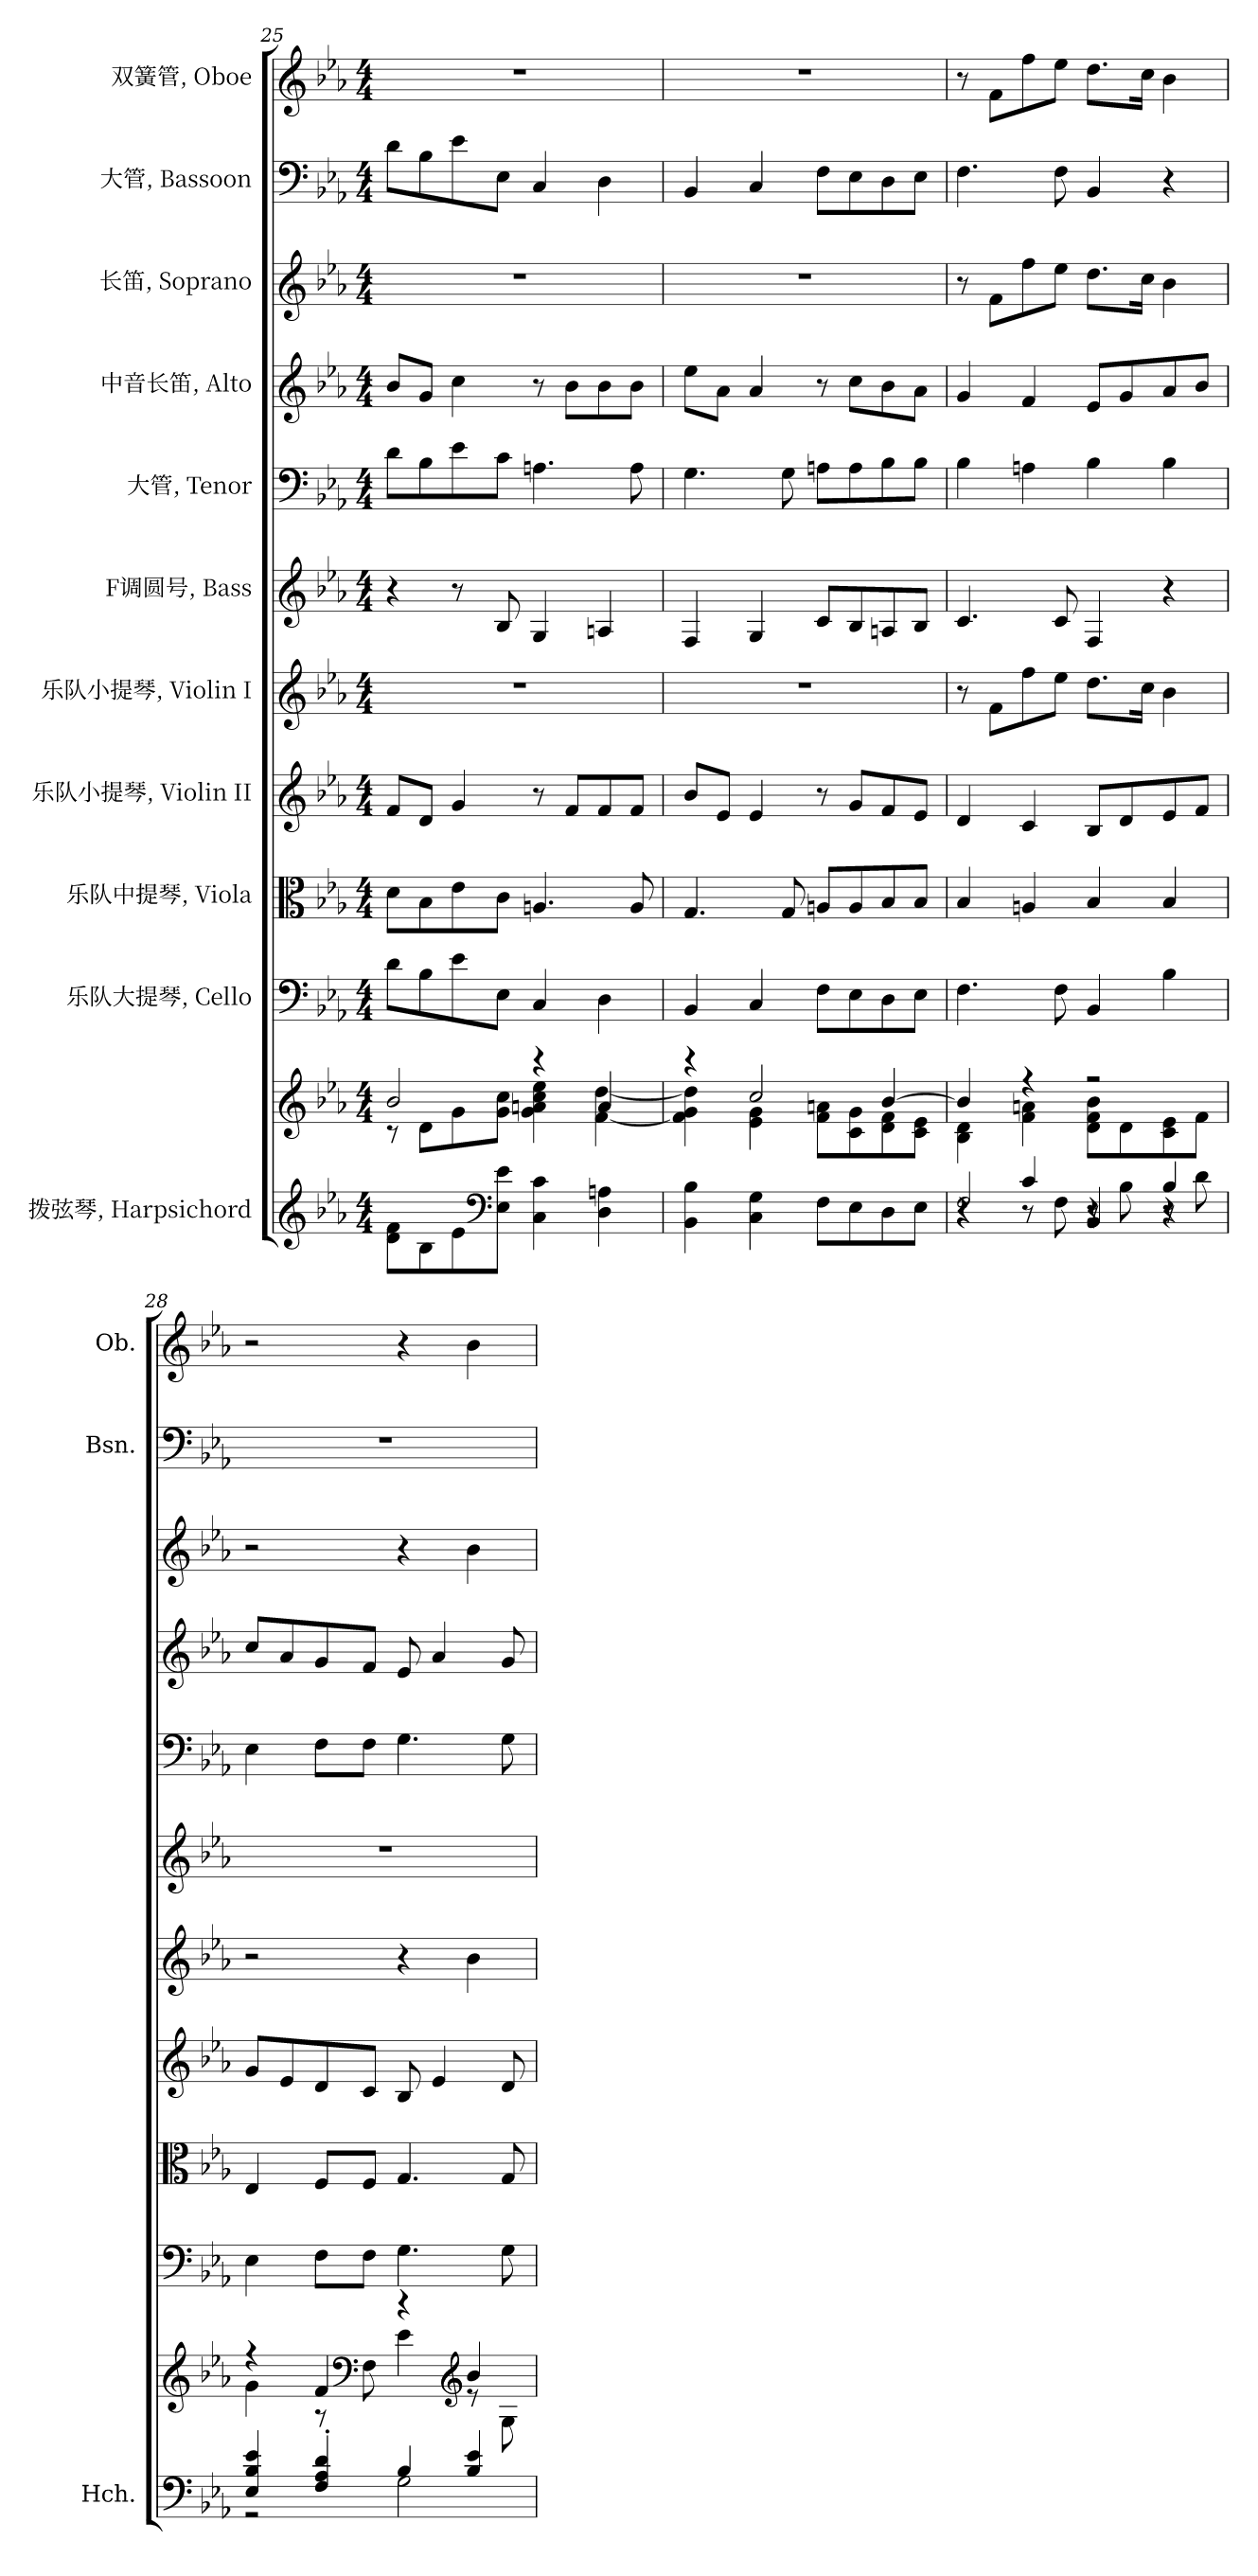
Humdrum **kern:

**kern	**kern	**kern	**kern	**kern	**kern	**kern	**kern	**kern	**kern	**kern	**kern
*part11	*part11	*part10	*part9	*part8	*part7	*part6	*part5	*part4	*part3	*part2	*part1
*staff12	*staff11	*staff10	*staff9	*staff8	*staff7	*staff6	*staff5	*staff4	*staff3	*staff2	*staff1
*I"拨弦琴, Harpsichord	*	*I"乐队大提琴, Cello	*I"乐队中提琴, Viola	*I"乐队小提琴, Violin II	*I"乐队小提琴, Violin I	*I"F调圆号, Bass	*I"大管, Tenor	*I"中音长笛, Alto	*I"长笛, Soprano	*I"大管, Bassoon	*I"双簧管, Oboe
*I'Hch.	*	*	*	*	*	*	*	*	*	*I'Bsn.	*I'Ob.
*clefG2	*clefG2	*clefF4	*clefC3	*clefG2	*clefG2	*clefG2	*clefF4	*clefG2	*clefG2	*clefF4	*clefG2
*	*	*	*	*	*	*ITrd4c7	*	*ITrd3c5	*	*	*
*k[b-e-a-]	*k[b-e-a-]	*k[b-e-a-]	*k[b-e-a-]	*k[b-e-a-]	*k[b-e-a-]	*k[b-e-a-d-]	*k[b-e-a-]	*k[b-e-]	*k[b-e-a-]	*k[b-e-a-]	*k[b-e-a-]
*M4/4	*M4/4	*M4/4	*M4/4	*M4/4	*M4/4	*M4/4	*M4/4	*M4/4	*M4/4	*M4/4	*M4/4
=25	=25	=25	=25	=25	=25	=25	=25	=25	=25	=25	=25
*	*^	*	*	*	*	*	*	*	*	*	*
8d\ 8f\L	2b-/	8r	8d\L	8d\L	8f/L	1r	4r	8d\L	8f/L	1r	8d\L	1r
8B-\	.	8d\L	8B-\	8B-\	8d/J	.	.	8B-\	8d/J	.	8B-\	.
8e-\	.	8g\	8e-\	8e-\	4g/	.	8r	8e-\	4g\	.	8e-\	.
*clefF4	*	*	*	*	*	*	*	*	*	*	*	*
8E-\ 8e-\J	.	8g\ 8cc\J	8E-\J	8c\J	.	.	8E-/	8c\J	.	.	8E-\J	.
4C\ 4c\	4r	4g\ 4an\ 4cc\ 4ee-\	4C/	4.An/	8r	.	4C/	4.An\	8r	.	4C/	.
.	.	.	.	.	8f/L	.	.	.	8f\L	.	.	.
4D\ 4An\	4a/	[4f\ [4dd\	4D\	.	8f/	.	4Dn/	.	8f\	.	4D\	.
.	.	.	.	8A/	8f/J	.	.	8A\	8f\J	.	.	.
=26	=26	=26	=26	=26	=26	=26	=26	=26	=26	=26	=26	=26
4BB-\ 4B-\	4r	4f\] 4g\ 4dd\]	4BB-/	4.G/	8b-/L	1r	4BB-/	4.G\	8b-\L	1r	4BB-/	1r
.	.	.	.	.	8e-/J	.	.	.	8e-\J	.	.	.
4C\ 4G\	2cc/	4e-\ 4g\	4C/	.	4e-/	.	4C/	.	4e-/	.	4C/	.
.	.	.	.	8G/	.	.	.	8G\	.	.	.	.
8F\L	.	8f\ 8an\L	8F\L	8An/L	8r	.	8F/L	8An\L	8r	.	8F\L	.
8E-\	.	8c\ 8g\	8E-\	8A/	8g/L	.	8E-/	8A\	8g\L	.	8E-\	.
8D\	[4b-/	8d\ 8f\	8D\	8B-/	8f/	.	8Dn/	8B-\	8f\	.	8D\	.
8E-\J	.	8c\ 8e-\J	8E-\J	8B-/J	8e-/J	.	8E-/J	8B-\J	8e-\J	.	8E-\J	.
!!LO:PB:g=z
=27	=27	=27	=27	=27	=27	=27	=27	=27	=27	=27	=27	=27
*^	*	*	*	*	*	*	*	*	*	*	*	*
*	*^	*	*	*	*	*	*	*	*	*	*	*	*
4r	4r	2F/	4b-/]	4B-\ 4d\	4.F\	4B-/	4d/	8r	4.F/	4B-\	4d/	8r	4.F\	8r
.	.	.	.	.	.	.	.	8f\L	.	.	.	8f\L	.	8f\L
4c/	8r	.	4r	4f\ 4an\	.	4An/	4c/	8ff\	.	4An\	4c/	8ff\	.	8ff\
.	8F\	.	.	.	8F\	.	.	8ee-\J	8F/	.	.	8ee-\J	8F\	8ee-\J
4r	8r	4BB-/	2r	8d\ 8f\ 8b-\L	4BB-/	4B-/	8B-/L	8.dd\L	4BB-/	4B-\	8B-/L	8.dd\L	4BB-/	8.dd\L
.	8B-\	.	.	8d\	.	.	8d/	.	.	.	8d/	.	.	.
.	.	.	.	.	.	.	.	16cc\Jk	.	.	.	16cc\Jk	.	16cc\Jk
4B-/	8r	4r	.	8c\ 8e-\	4B-\	4B-/	8e-/	4b-\	4r	4B-\	8e-/	4b-\	4r	4b-\
.	8d\	.	.	8f\J	.	.	8f/J	.	.	.	8f/J	.	.	.
*	*v	*v	*	*	*	*	*	*	*	*	*	*	*	*
=28	=28	=28	=28	=28	=28	=28	=28	=28	=28	=28	=28	=28	=28
4E-/ 4B-/ 4e-/	2r	4r	4g\	4E-\	4E-/	8g/L	2r	1r	4E-\	8g/L	2r	1r	2r
.	.	.	.	.	.	8e-/	.	.	.	8e-/	.	.	.
4F/' 4A-/' 4d/'	.	4f/	8r	8F\L	8F/L	8d/	.	.	8F\L	8d/	.	.	.
*	*	*clefF4	*	*	*	*	*	*	*	*	*	*	*
.	.	.	8F\	8F\J	8F/J	8c/J	.	.	8F\J	8c/J	.	.	.
4B-/	2G\	4r	4e-\	4.G\	4.G/	8B-/	4r	.	4.G\	8B-/	4r	.	4r
.	.	.	.	.	.	4e-/	.	.	.	4e-/	.	.	.
*	*	*clefG2	*	*	*	*	*	*	*	*	*	*	*
4B-/ 4e-/	.	4b-/	8r	.	.	.	4b-\	.	.	.	4b-\	.	4b-\
.	.	.	8G\	8G\	8G/	8d/	.	.	8G\	8d/	.	.	.
*v	*v	*	*	*	*	*	*	*	*	*	*	*	*
*	*v	*v	*	*	*	*	*	*	*	*	*	*
=	=	=	=	=	=	=	=	=	=	=	=
*-	*-	*-	*-	*-	*-	*-	*-	*-	*-	*-	*-
